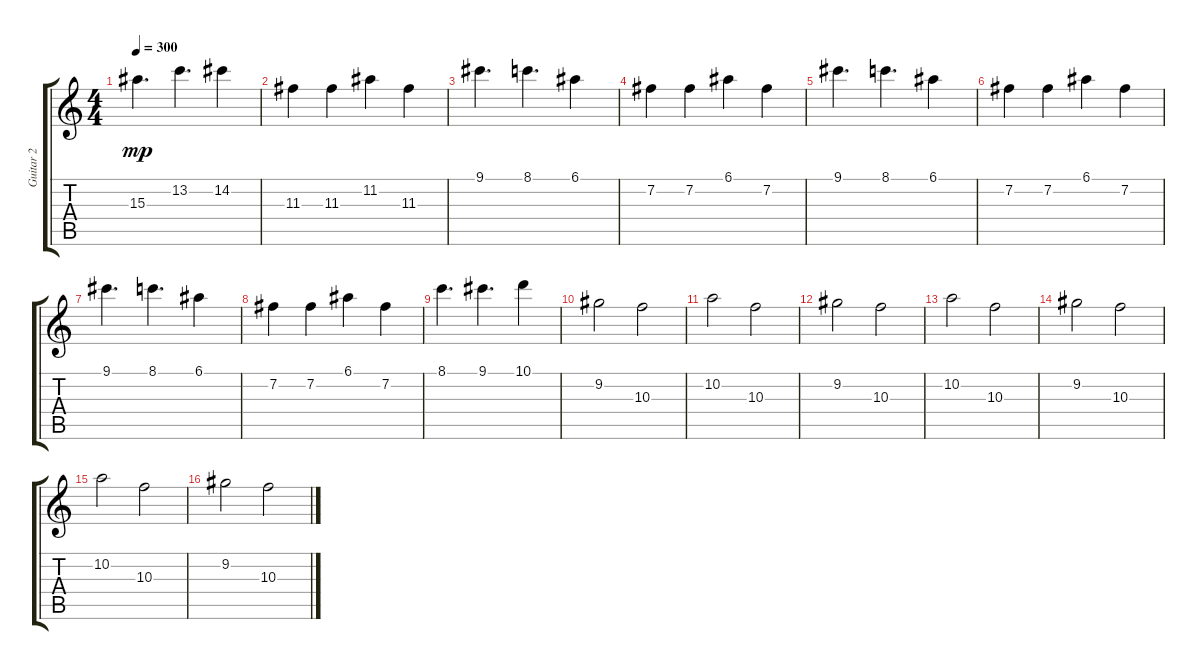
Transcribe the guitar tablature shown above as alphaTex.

\track ("Guitar 2" "Guitar 2") {instrument distortionguitar}
\staff {score tabs}
\tuning (E4 B3 G3 D3 A2 E2) {hide}
\ts (4 4)
\tempo 300
\clef g2
\ks c
15.3.4{d dy mp} 13.2.4{d} 14.2.4 |
11.3.4 11.3.4 11.2.4 11.3.4 |
9.1.4{d} 8.1.4{d} 6.1.4 |
7.2.4 7.2.4 6.1.4 7.2.4 |
9.1.4{d} 8.1.4{d} 6.1.4 |
7.2.4 7.2.4 6.1.4 7.2.4 |
9.1.4{d} 8.1.4{d} 6.1.4 |
7.2.4 7.2.4 6.1.4 7.2.4 |
8.1.4{d} 9.1.4{d} 10.1.4 |
9.2.2 10.3.2 |
10.2.2 10.3.2 |
9.2.2 10.3.2 |
10.2.2 10.3.2 |
9.2.2 10.3.2 |
10.2.2 10.3.2 |
9.2.2 10.3.2
